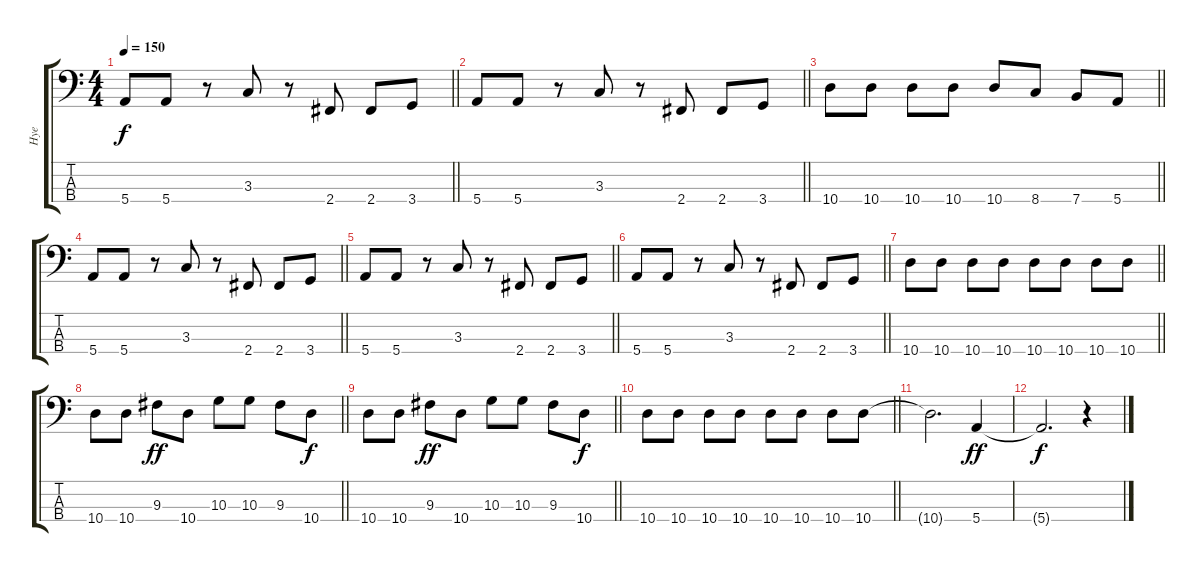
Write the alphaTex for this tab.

\track ("Hye" "Hye") {instrument electricbassfinger}
\staff {score tabs}
\tuning (G2 D2 A1 E1) {hide}
\ts (4 4)
\tempo 150
\clef f4
\barLineRight lightlight
\ks c
5.4.8{dy f} 5.4.8 r.8 3.3.8 r.8 2.4.8 2.4.8 3.4.8 |
\barLineRight lightlight
5.4.8 5.4.8 r.8 3.3.8 r.8 2.4.8 2.4.8 3.4.8 |
\barLineRight lightlight
10.4.8 10.4.8 10.4.8 10.4.8 10.4.8 8.4.8 7.4.8 5.4.8 |
\barLineRight lightlight
5.4.8 5.4.8 r.8 3.3.8 r.8 2.4.8 2.4.8 3.4.8 |
\barLineRight lightlight
5.4.8 5.4.8 r.8 3.3.8 r.8 2.4.8 2.4.8 3.4.8 |
\barLineRight lightlight
5.4.8 5.4.8 r.8 3.3.8 r.8 2.4.8 2.4.8 3.4.8 |
\barLineRight lightlight
10.4.8 10.4.8 10.4.8 10.4.8 10.4.8 10.4.8 10.4.8 10.4.8 |
\barLineRight lightlight
10.4.8 10.4.8 9.3.8{dy ff} 10.4.8 10.3.8 10.3.8 9.3.8 10.4.8{dy f} |
\barLineRight lightlight
10.4.8 10.4.8 9.3.8{dy ff} 10.4.8 10.3.8 10.3.8 9.3.8 10.4.8{dy f} |
\barLineRight lightlight
10.4.8 10.4.8 10.4.8 10.4.8 10.4.8 10.4.8 10.4.8 10.4.8 |
10.4{t}.2{d} 5.4.4{dy ff} |
5.4{t}.2{d dy f} r.4
